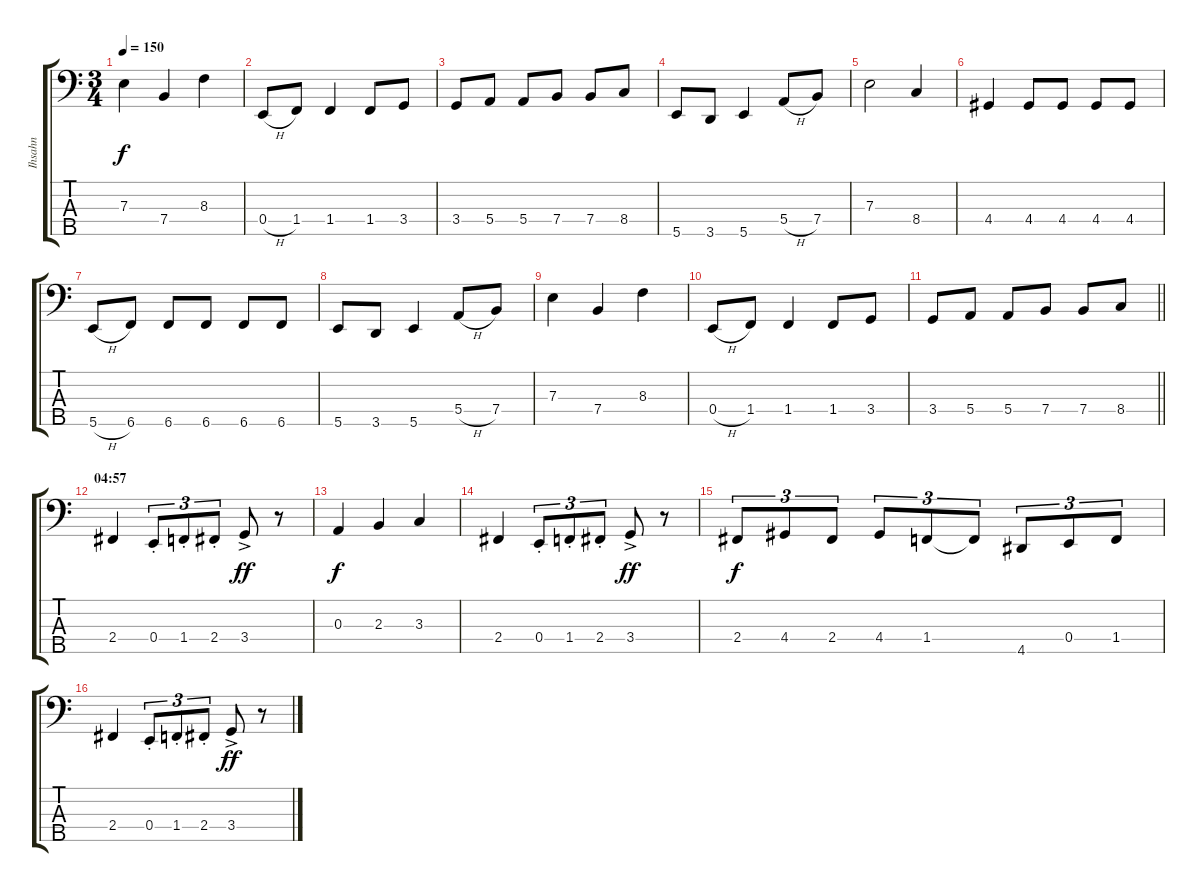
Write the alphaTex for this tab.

\track ("Ihsahn" "Ihsahn") {instrument electricbassfinger}
\staff {score tabs}
\tuning (G2 D2 A1 E1 B0) {hide}
\ts (3 4)
\tempo 150
\clef f4
\ks c
7.3.4{dy f} 7.4.4 8.3.4 |
0.4{h}.8 1.4.8 1.4.4 1.4.8 3.4.8 |
3.4.8 5.4.8 5.4.8 7.4.8 7.4.8 8.4.8 |
5.5.8 3.5.8 5.5.4 5.4{h}.8 7.4.8 |
7.3.2 8.4.4 |
4.4.4 4.4.8 4.4.8 4.4.8 4.4.8 |
5.5{h}.8 6.5.8 6.5.8 6.5.8 6.5.8 6.5.8 |
5.5.8 3.5.8 5.5.4 5.4{h}.8 7.4.8 |
7.3.4 7.4.4 8.3.4 |
0.4{h}.8 1.4.8 1.4.4 1.4.8 3.4.8 |
\barLineRight lightlight
3.4.8 5.4.8 5.4.8 7.4.8 7.4.8 8.4.8 |
\section ("" "04:57")
2.4.4 0.4{st}.8{tu (3 2)} 1.4{st}.8{tu (3 2)} 2.4{st}.8{tu (3 2)} 3.4{ac}.8{dy ff} r.8 |
0.3.4{dy f} 2.3.4 3.3.4 |
2.4.4 0.4{st}.8{tu (3 2)} 1.4{st}.8{tu (3 2)} 2.4{st}.8{tu (3 2)} 3.4{ac}.8{dy ff} r.8 |
2.4.8{tu (3 2) dy f} 4.4.8{tu (3 2)} 2.4.8{tu (3 2)} 4.4.8{tu (3 2)} 1.4.8{tu (3 2)} 1.4{t}.8{tu (3 2)} 4.5.8{tu (3 2)} 0.4.8{tu (3 2)} 1.4.8{tu (3 2)} |
2.4.4 0.4{st}.8{tu (3 2)} 1.4{st}.8{tu (3 2)} 2.4{st}.8{tu (3 2)} 3.4{ac}.8{dy ff} r.8
